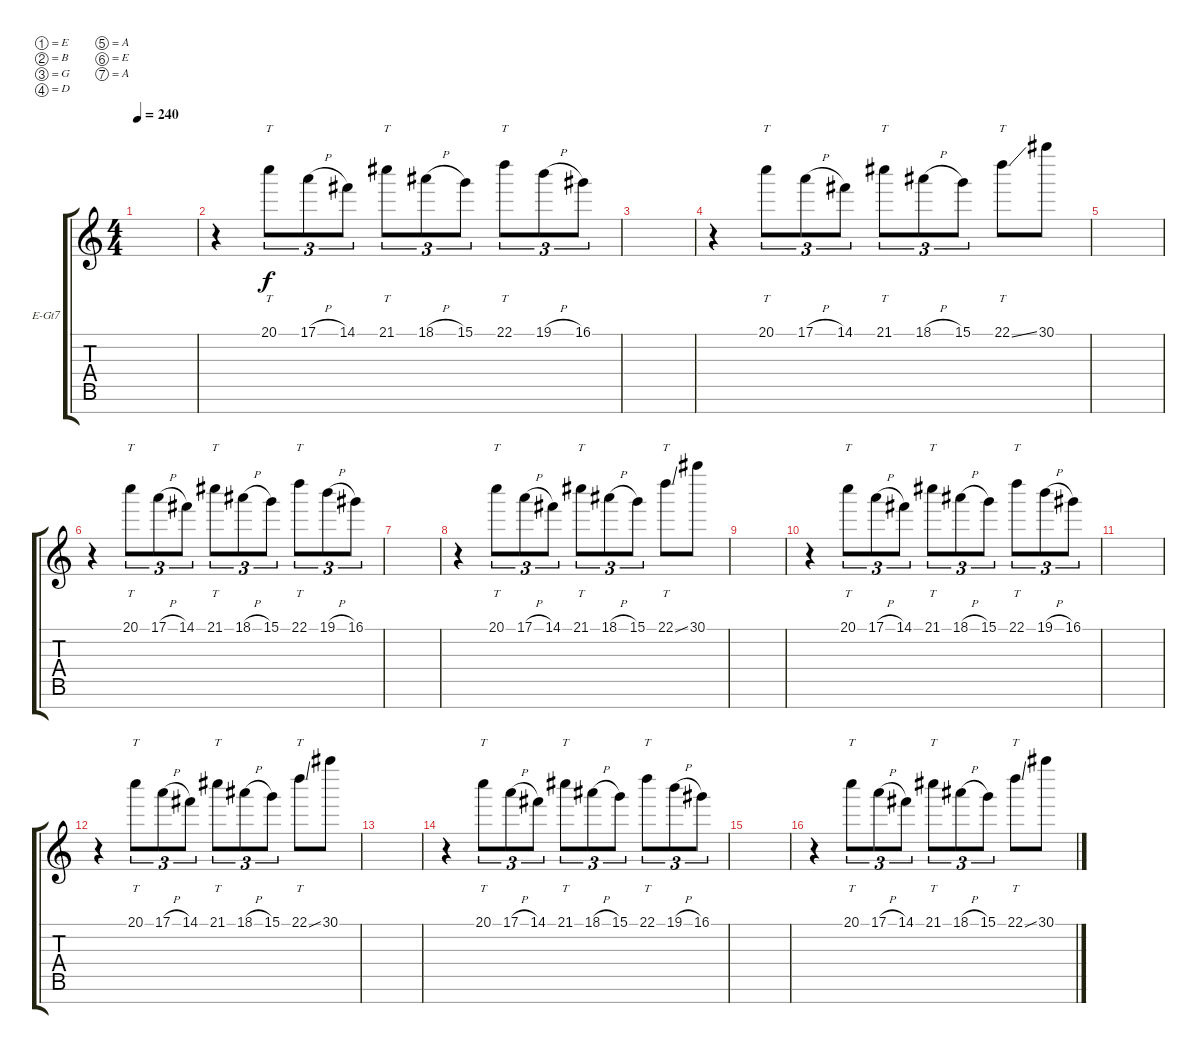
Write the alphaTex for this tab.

\defaultSystemsLayout 4
\bracketExtendMode groupsimilarinstruments
\firstSystemTrackNameOrientation horizontal
\otherSystemsTrackNameOrientation horizontal
\track ("Electric Guitar" "E-Gt7") {instrument distortionguitar}
\staff {score tabs}
\tuning (E4 B3 G3 D3 A2 E2 A1)
\ts (4 4)
\tempo 240
\clef g2
\ks c
|
r.4 20.1.8{tt tu (3 2)} 17.1{h}.8{tu (3 2)} 14.1.8{tu (3 2)} 21.1.8{tt tu (3 2)} 18.1{h}.8{tu (3 2)} 15.1.8{tu (3 2)} 22.1.8{tt tu (3 2)} 19.1{h}.8{tu (3 2)} 16.1.8{tu (3 2)} |
|
r.4 20.1.8{tt tu (3 2)} 17.1{h}.8{tu (3 2)} 14.1.8{tu (3 2)} 21.1.8{tt tu (3 2)} 18.1{h}.8{tu (3 2)} 15.1.8{tu (3 2)} 22.1{ss}.8{tt} 30.1.8 |
|
r.4 20.1.8{tt tu (3 2)} 17.1{h}.8{tu (3 2)} 14.1.8{tu (3 2)} 21.1.8{tt tu (3 2)} 18.1{h}.8{tu (3 2)} 15.1.8{tu (3 2)} 22.1.8{tt tu (3 2)} 19.1{h}.8{tu (3 2)} 16.1.8{tu (3 2)} |
|
r.4 20.1.8{tt tu (3 2)} 17.1{h}.8{tu (3 2)} 14.1.8{tu (3 2)} 21.1.8{tt tu (3 2)} 18.1{h}.8{tu (3 2)} 15.1.8{tu (3 2)} 22.1{ss}.8{tt} 30.1.8 |
|
r.4 20.1.8{tt tu (3 2)} 17.1{h}.8{tu (3 2)} 14.1.8{tu (3 2)} 21.1.8{tt tu (3 2)} 18.1{h}.8{tu (3 2)} 15.1.8{tu (3 2)} 22.1.8{tt tu (3 2)} 19.1{h}.8{tu (3 2)} 16.1.8{tu (3 2)} |
|
r.4 20.1.8{tt tu (3 2)} 17.1{h}.8{tu (3 2)} 14.1.8{tu (3 2)} 21.1.8{tt tu (3 2)} 18.1{h}.8{tu (3 2)} 15.1.8{tu (3 2)} 22.1{ss}.8{tt} 30.1.8 |
|
r.4 20.1.8{tt tu (3 2)} 17.1{h}.8{tu (3 2)} 14.1.8{tu (3 2)} 21.1.8{tt tu (3 2)} 18.1{h}.8{tu (3 2)} 15.1.8{tu (3 2)} 22.1.8{tt tu (3 2)} 19.1{h}.8{tu (3 2)} 16.1.8{tu (3 2)} |
|
r.4 20.1.8{tt tu (3 2)} 17.1{h}.8{tu (3 2)} 14.1.8{tu (3 2)} 21.1.8{tt tu (3 2)} 18.1{h}.8{tu (3 2)} 15.1.8{tu (3 2)} 22.1{ss}.8{tt} 30.1.8
